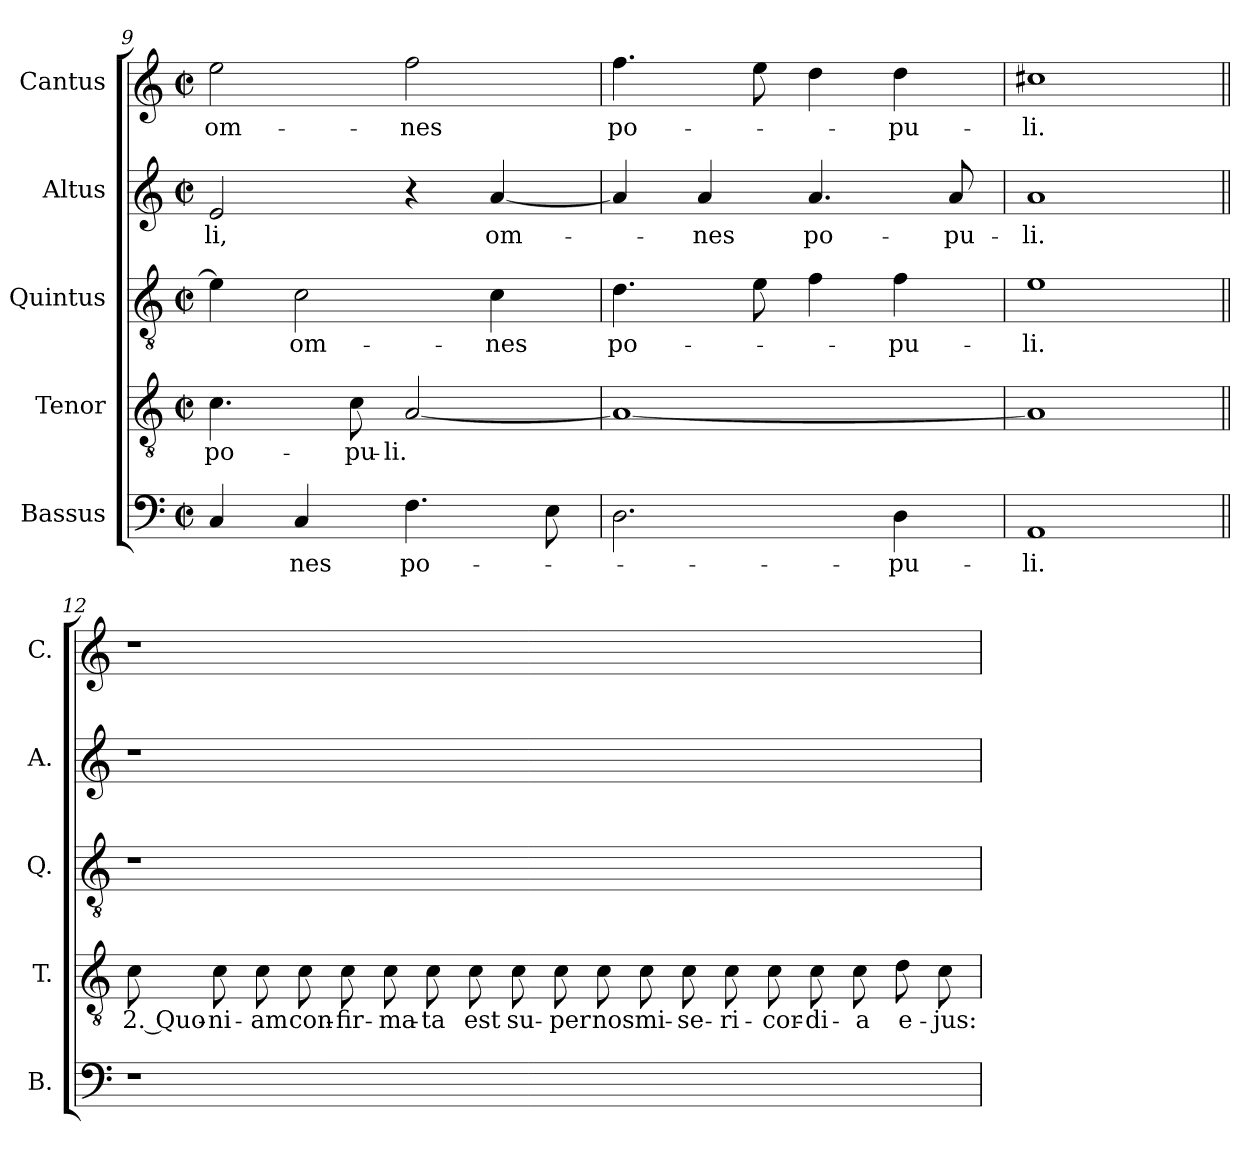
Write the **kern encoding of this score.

**kern	**text	**kern	**text	**kern	**text	**kern	**text	**kern	**text
*part5	*part5	*part4	*part4	*part3	*part3	*part2	*part2	*part1	*part1
*staff5	*staff5	*staff4	*staff4	*staff3	*staff3	*staff2	*staff2	*staff1	*staff1
*I"Bassus	*	*I"Tenor	*	*I"Quintus	*	*I"Altus	*	*I"Cantus	*
*I'B.	*	*I'T.	*	*I'Q.	*	*I'A.	*	*I'C.	*
*clefF4	*	*clefGv2	*	*clefGv2	*	*clefG2	*	*clefG2	*
*	*	*ITrd7c12	*	*ITrd7c12	*	*	*	*	*
*k[]	*	*k[]	*	*k[]	*	*k[]	*	*k[]	*
*C:	*	*C:	*	*C:	*	*C:	*	*C:	*
*M2/2	*	*M2/2	*	*M2/2	*	*M2/2	*	*M2/2	*
*met(c|)	*	*met(c|)	*	*met(c|)	*	*met(c|)	*	*met(c|)	*
=9	=9	=9	=9	=9	=9	=9	=9	=9	=9
!	!	!	!LO:LY:b:color=#000000	!	!	!	!	!	!
!	!	!	!	!	!	!	!LO:LY:b:color=#000000	!	!
!	!	!	!	!	!	!	!	!	!LO:LY:b:color=#000000
4Ci/	.	4.Ci\	po-	4Ei\]	.	2ei/	-li,	2eei\	om-
!	!LO:LY:b:color=#000000	!	!	!	!	!	!	!	!
!	!	!	!	!	!LO:LY:b:color=#000000	!	!	!	!
4Ci/	-nes	.	.	2Ci\	om-	.	.	.	.
!	!	!	!LO:LY:b:color=#000000	!	!	!	!	!	!
.	.	8Ci\	-pu-	.	.	.	.	.	.
!	!LO:LY:b:color=#000000	!	!	!	!	!	!	!	!
!	!	!	!LO:LY:b:color=#000000	!	!	!	!	!	!
!	!	!	!	!	!	!	!	!	!LO:LY:b:color=#000000
4.Fi\	po-	[<2AAi/	-li.	.	.	4r	.	2ffi\	-nes
!	!	!	!	!	!LO:LY:b:color=#000000	!	!	!	!
!	!	!	!	!	!	!	!LO:LY:b:color=#000000	!	!
.	.	.	.	4Ci\	-nes	[<4ai/	om-	.	.
8Ei\	.	.	.	.	.	.	.	.	.
=10	=10	=10	=10	=10	=10	=10	=10	=10	=10
!	!	!	!	!	!LO:LY:b:color=#000000	!	!	!	!
!	!	!	!	!	!	!	!	!	!LO:LY:b:color=#000000
2.Di\	.	1AAi_<	.	4.Di\	po-	4ai/]	.	4.ffi\	po-
!	!	!	!	!	!	!	!LO:LY:b:color=#000000	!	!
.	.	.	.	.	.	4ai/	-nes	.	.
.	.	.	.	8Ei\	.	.	.	8eei\	.
!	!	!	!	!	!	!	!LO:LY:b:color=#000000	!	!
.	.	.	.	4Fi\	.	4.ai/	po-	4ddi\	.
!	!LO:LY:b:color=#000000	!	!	!	!	!	!	!	!
!	!	!	!	!	!LO:LY:b:color=#000000	!	!	!	!
!	!	!	!	!	!	!	!	!	!LO:LY:b:color=#000000
4Di\	-pu-	.	.	4Fi\	-pu-	.	.	4ddi\	-pu-
!	!	!	!	!	!	!	!LO:LY:b:color=#000000	!	!
.	.	.	.	.	.	8ai/	-pu-	.	.
=11	=11	=11	=11	=11	=11	=11	=11	=11	=11
!	!LO:LY:b:color=#000000	!	!	!	!	!	!	!	!
!	!	!	!	!	!LO:LY:b:color=#000000	!	!	!	!
!	!	!	!	!	!	!	!LO:LY:b:color=#000000	!	!
!	!	!	!	!	!	!	!	!	!LO:LY:b:color=#000000
1AAi	-li.	1AAi]	.	1Ei	-li.	1ai	-li.	1cc#Xi	-li.
!!LO:PB:g=z
=12||	=12||	=12||	=12||	=12||	=12||	=12||	=12||	=12||	=12||
!LO:N:vis=1	!	!	!	!	!	!	!	!	!
!	!	!	!LO:LY:b:color=#000000	!LO:N:vis=1	!	!LO:N:vis=1	!	!LO:N:vis=1	!
1r	.	8Ci\	2. Quo-	1r	.	1r	.	1r	.
!	!	!	!LO:LY:b:color=#000000	!	!	!	!	!	!
.	.	8Ci\	-ni-	.	.	.	.	.	.
!	!	!	!LO:LY:b:color=#000000	!	!	!	!	!	!
.	.	8Ci\	-am	.	.	.	.	.	.
!	!	!	!LO:LY:b:color=#000000	!	!	!	!	!	!
.	.	8Ci\	con-	.	.	.	.	.	.
!	!	!	!LO:LY:b:color=#000000	!	!	!	!	!	!
.	.	8Ci\	-fir-	.	.	.	.	.	.
!	!	!	!LO:LY:b:color=#000000	!	!	!	!	!	!
.	.	8Ci\	-ma-	.	.	.	.	.	.
!	!	!	!LO:LY:b:color=#000000	!	!	!	!	!	!
.	.	8Ci\	-ta	.	.	.	.	.	.
!	!	!	!LO:LY:b:color=#000000	!	!	!	!	!	!
.	.	8Ci\	est	.	.	.	.	.	.
!	!	!	!LO:LY:b:color=#000000	!	!	!	!	!	!
1ryy	.	8Ci\	su-	1ryy	.	1ryy	.	1ryy	.
!	!	!	!LO:LY:b:color=#000000	!	!	!	!	!	!
.	.	8Ci\	-per	.	.	.	.	.	.
!	!	!	!LO:LY:b:color=#000000	!	!	!	!	!	!
.	.	8Ci\	nos	.	.	.	.	.	.
!	!	!	!LO:LY:b:color=#000000	!	!	!	!	!	!
.	.	8Ci\	mi-	.	.	.	.	.	.
!	!	!	!LO:LY:b:color=#000000	!	!	!	!	!	!
.	.	8Ci\	-se-	.	.	.	.	.	.
!	!	!	!LO:LY:b:color=#000000	!	!	!	!	!	!
.	.	8Ci\	-ri-	.	.	.	.	.	.
!	!	!	!LO:LY:b:color=#000000	!	!	!	!	!	!
.	.	8Ci\	-cor-	.	.	.	.	.	.
!	!	!	!LO:LY:b:color=#000000	!	!	!	!	!	!
.	.	8Ci\	-di-	.	.	.	.	.	.
!	!	!	!LO:LY:b:color=#000000	!	!	!	!	!	!
4.ryy	.	8Ci\	-a	4.ryy	.	4.ryy	.	4.ryy	.
!	!	!	!LO:LY:b:color=#000000	!	!	!	!	!	!
.	.	8Di\	e-	.	.	.	.	.	.
!	!	!	!LO:LY:b:color=#000000	!	!	!	!	!	!
.	.	8Ci\	-jus:	.	.	.	.	.	.
=	=	=	=	=	=	=	=	=	=
*-	*-	*-	*-	*-	*-	*-	*-	*-	*-
